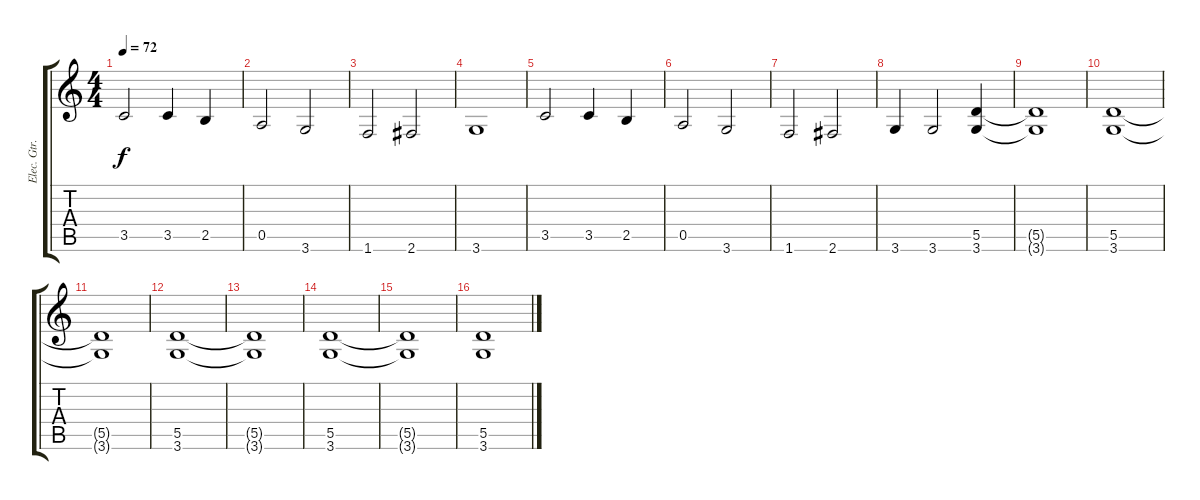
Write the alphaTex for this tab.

\track ("Elec. Gtr. 3" "Elec. Gtr.") {instrument overdrivenguitar}
\staff {score tabs}
\tuning (E4 B3 G3 D3 A2 E2) {hide}
\ts (4 4)
\tempo 72
\clef g2
\ks c
3.5.2{dy f} 3.5.4 2.5.4 |
0.5.2 3.6.2 |
1.6.2 2.6.2 |
3.6.1 |
3.5.2 3.5.4 2.5.4 |
0.5.2 3.6.2 |
1.6.2 2.6.2 |
3.6.4 3.6.2 (5.5 3.6).4 |
(5.5{t} 3.6{t}).1 |
(5.5 3.6).1 |
(5.5{t} 3.6{t}).1 |
(5.5 3.6).1 |
(5.5{t} 3.6{t}).1 |
(5.5 3.6).1 |
(5.5{t} 3.6{t}).1 |
(5.5 3.6).1
